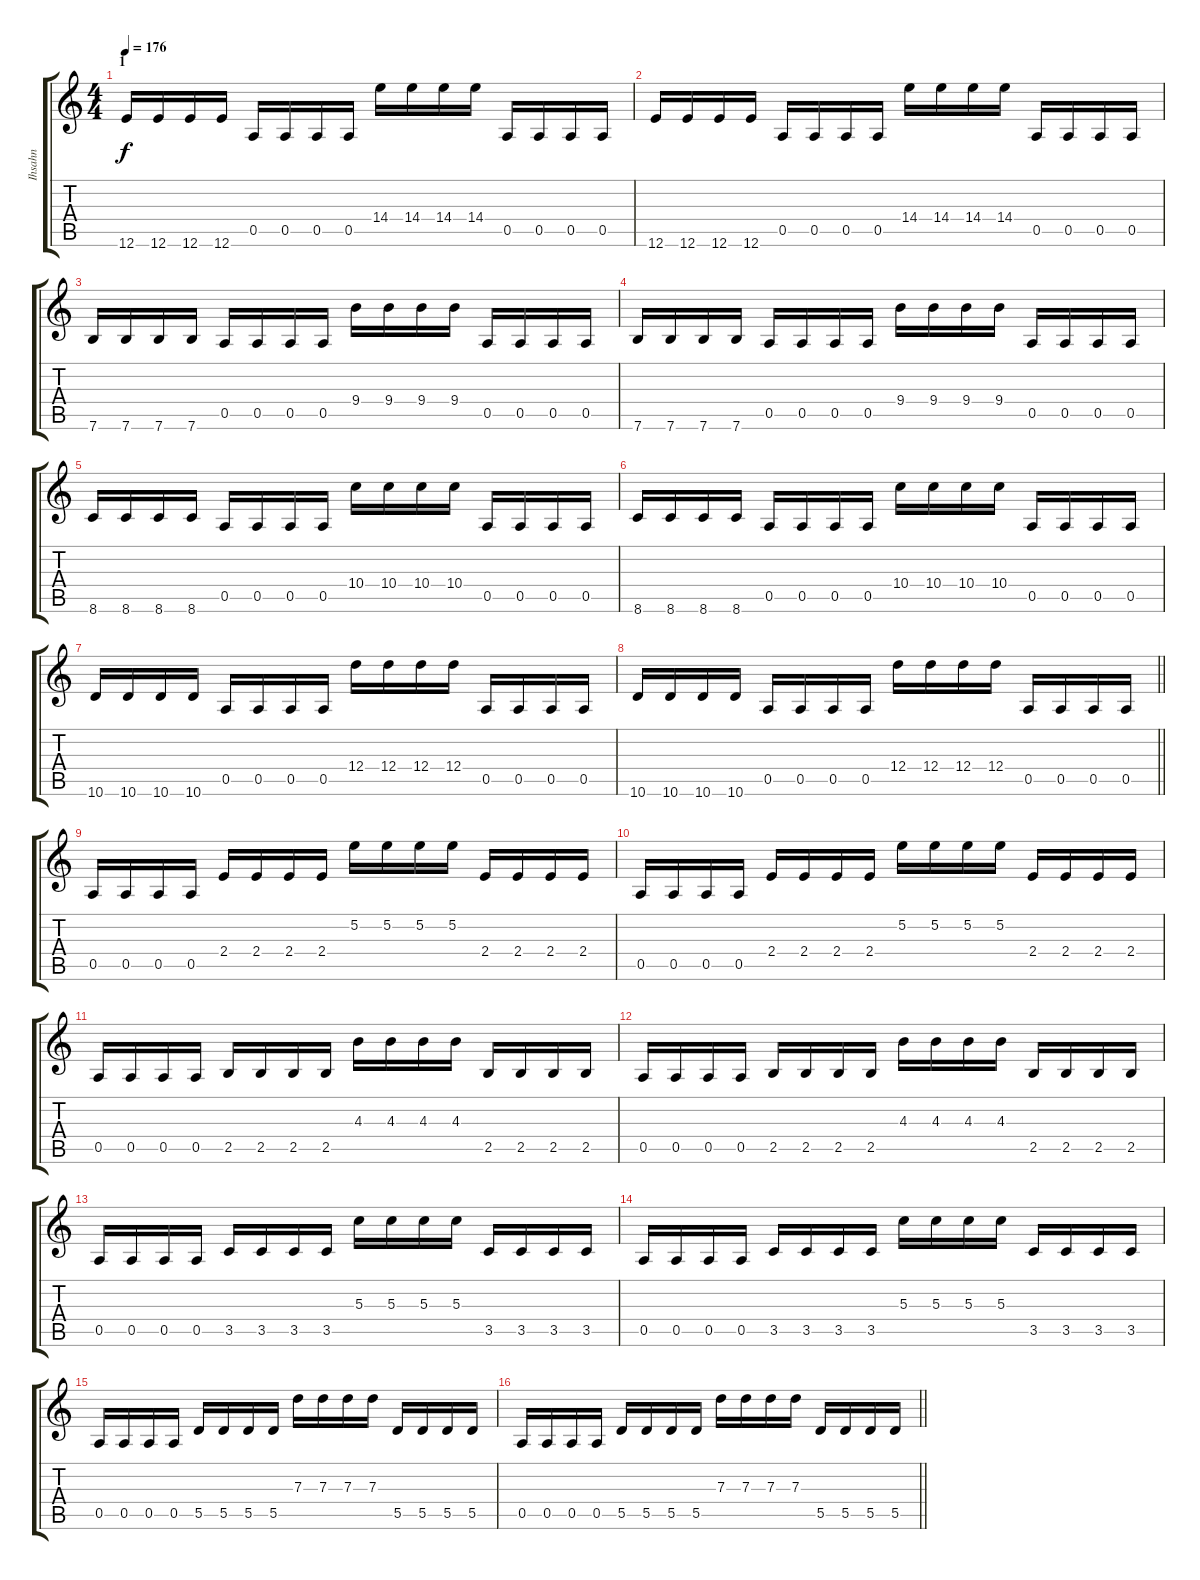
\track ("Ihsahn" "Ihsahn") {instrument distortionguitar}
\staff {score tabs}
\tuning (E4 B3 G3 D3 A2 E2) {hide}
\ts (4 4)
\section ("" "1")
\tempo 176
\clef g2
\ks c
12.6.16{dy f} 12.6.16 12.6.16 12.6.16 0.5.16 0.5.16 0.5.16 0.5.16 14.4.16 14.4.16 14.4.16 14.4.16 0.5.16 0.5.16 0.5.16 0.5.16 |
12.6.16 12.6.16 12.6.16 12.6.16 0.5.16 0.5.16 0.5.16 0.5.16 14.4.16 14.4.16 14.4.16 14.4.16 0.5.16 0.5.16 0.5.16 0.5.16 |
7.6.16 7.6.16 7.6.16 7.6.16 0.5.16 0.5.16 0.5.16 0.5.16 9.4.16 9.4.16 9.4.16 9.4.16 0.5.16 0.5.16 0.5.16 0.5.16 |
7.6.16 7.6.16 7.6.16 7.6.16 0.5.16 0.5.16 0.5.16 0.5.16 9.4.16 9.4.16 9.4.16 9.4.16 0.5.16 0.5.16 0.5.16 0.5.16 |
8.6.16 8.6.16 8.6.16 8.6.16 0.5.16 0.5.16 0.5.16 0.5.16 10.4.16 10.4.16 10.4.16 10.4.16 0.5.16 0.5.16 0.5.16 0.5.16 |
8.6.16 8.6.16 8.6.16 8.6.16 0.5.16 0.5.16 0.5.16 0.5.16 10.4.16 10.4.16 10.4.16 10.4.16 0.5.16 0.5.16 0.5.16 0.5.16 |
10.6.16 10.6.16 10.6.16 10.6.16 0.5.16 0.5.16 0.5.16 0.5.16 12.4.16 12.4.16 12.4.16 12.4.16 0.5.16 0.5.16 0.5.16 0.5.16 |
\barLineRight lightlight
10.6.16 10.6.16 10.6.16 10.6.16 0.5.16 0.5.16 0.5.16 0.5.16 12.4.16 12.4.16 12.4.16 12.4.16 0.5.16 0.5.16 0.5.16 0.5.16 |
\section ("" "")
0.5.16 0.5.16 0.5.16 0.5.16 2.4.16 2.4.16 2.4.16 2.4.16 5.2.16 5.2.16 5.2.16 5.2.16 2.4.16 2.4.16 2.4.16 2.4.16 |
0.5.16 0.5.16 0.5.16 0.5.16 2.4.16 2.4.16 2.4.16 2.4.16 5.2.16 5.2.16 5.2.16 5.2.16 2.4.16 2.4.16 2.4.16 2.4.16 |
0.5.16 0.5.16 0.5.16 0.5.16 2.5.16 2.5.16 2.5.16 2.5.16 4.3.16 4.3.16 4.3.16 4.3.16 2.5.16 2.5.16 2.5.16 2.5.16 |
0.5.16 0.5.16 0.5.16 0.5.16 2.5.16 2.5.16 2.5.16 2.5.16 4.3.16 4.3.16 4.3.16 4.3.16 2.5.16 2.5.16 2.5.16 2.5.16 |
0.5.16 0.5.16 0.5.16 0.5.16 3.5.16 3.5.16 3.5.16 3.5.16 5.3.16 5.3.16 5.3.16 5.3.16 3.5.16 3.5.16 3.5.16 3.5.16 |
0.5.16 0.5.16 0.5.16 0.5.16 3.5.16 3.5.16 3.5.16 3.5.16 5.3.16 5.3.16 5.3.16 5.3.16 3.5.16 3.5.16 3.5.16 3.5.16 |
0.5.16 0.5.16 0.5.16 0.5.16 5.5.16 5.5.16 5.5.16 5.5.16 7.3.16 7.3.16 7.3.16 7.3.16 5.5.16 5.5.16 5.5.16 5.5.16 |
\barLineRight lightlight
0.5.16 0.5.16 0.5.16 0.5.16 5.5.16 5.5.16 5.5.16 5.5.16 7.3.16 7.3.16 7.3.16 7.3.16 5.5.16 5.5.16 5.5.16 5.5.16
